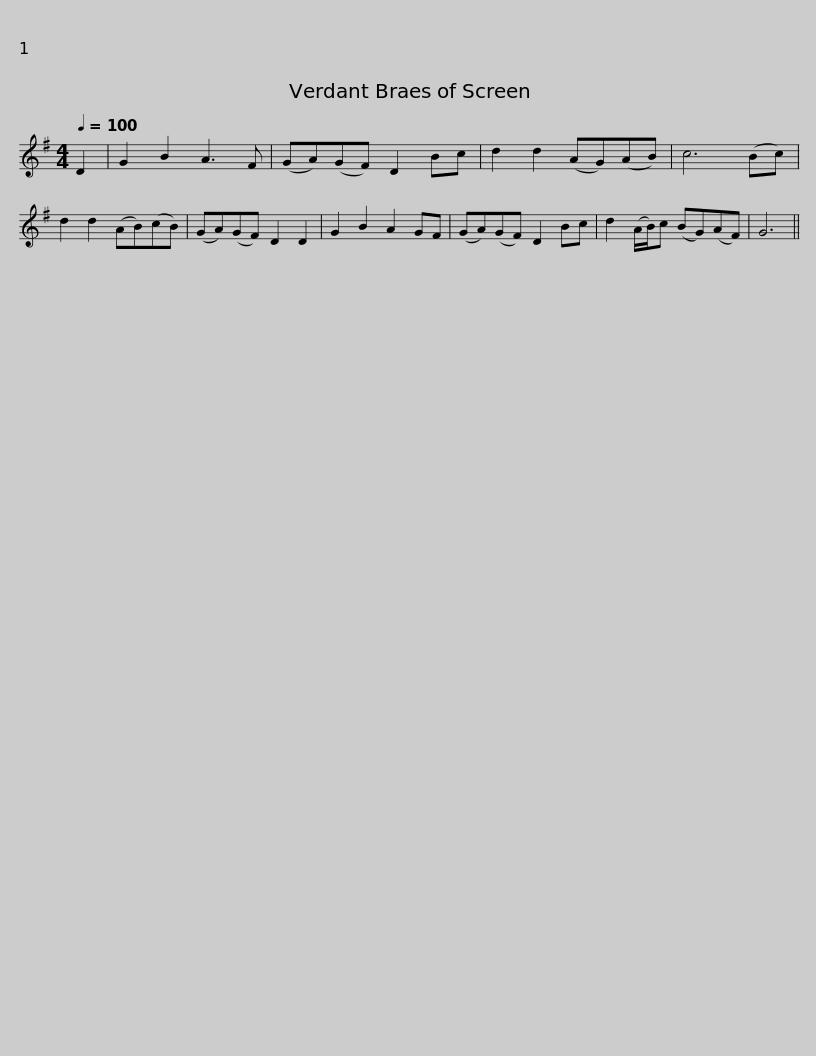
X:1
L:1/8
Q:1/4=100
M:4/4
I:linebreak $
K:G
V:1 treble
V:1
 D2 | G2 B2 A3 F | (GA)(GF) D2 Bc | d2 d2 (AG)(AB) | c6 (Bc) | %5
 d2 d2 (AB)(cB) | (GA)(GF) D2 D2 | G2 B2 A2 GF |$ (GA)(GF) D2 Bc | d2 (A/B/)c (BG)(AF) | %10
 G6 || %11
